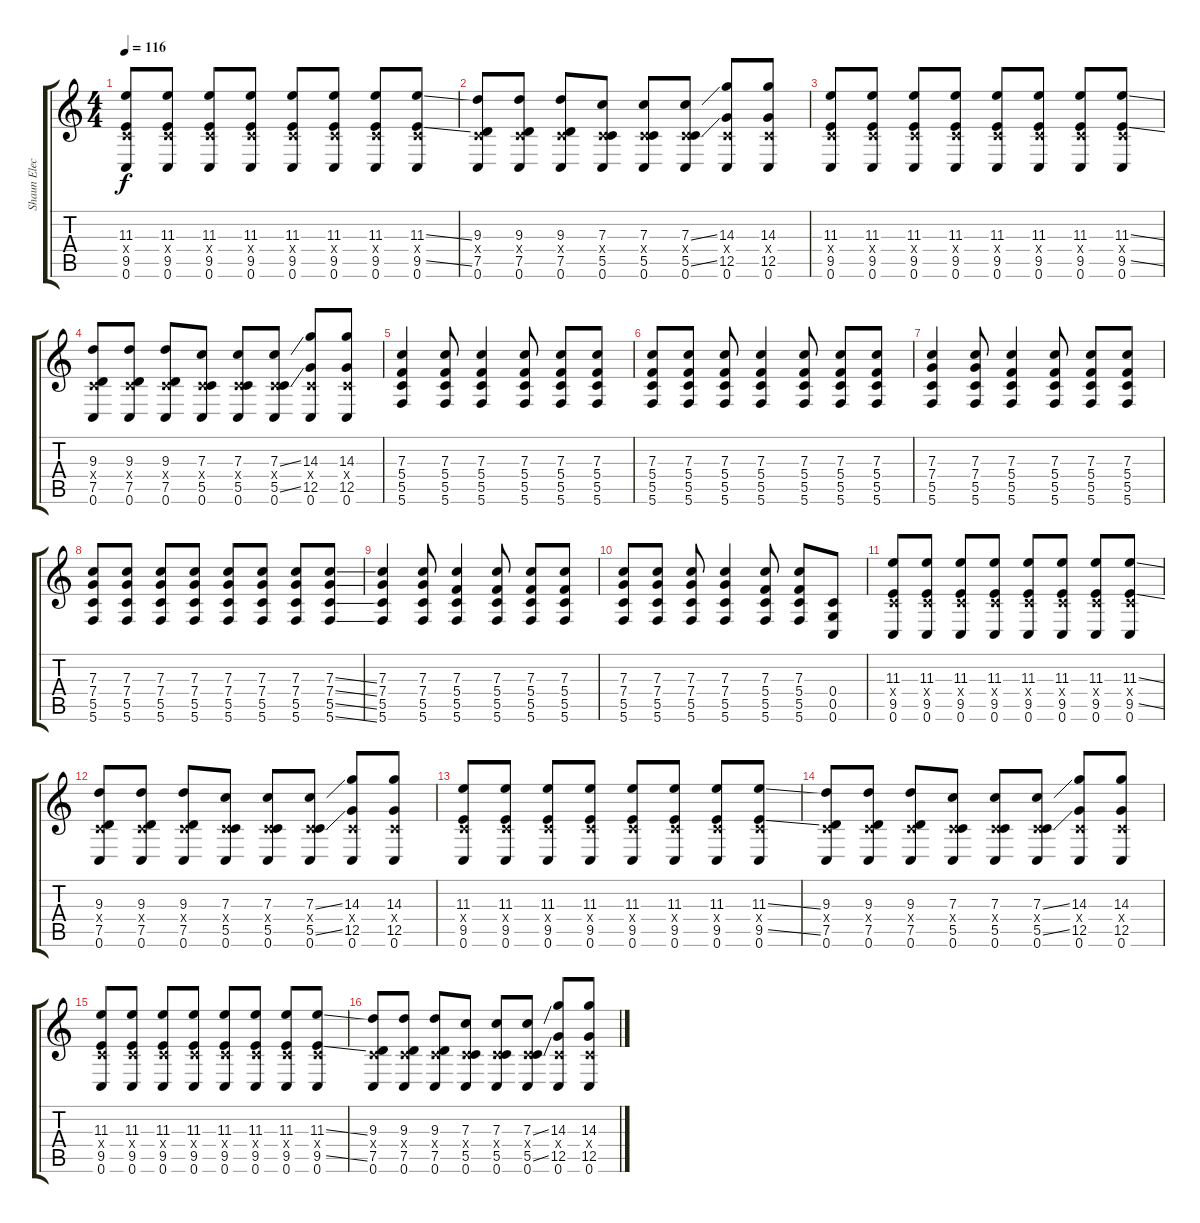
\track ("Shaun Electric" "Shaun Elec") {instrument distortionguitar}
\staff {score tabs}
\tuning (D4 A3 F3 C3 G2 C2) {hide}
\ts (4 4)
\tempo 116
\clef g2
\ks c
(11.3 0.4{x} 9.5 0.6).8{dy f} (11.3 0.4{x} 9.5 0.6).8 (11.3 0.4{x} 9.5 0.6).8 (11.3 0.4{x} 9.5 0.6).8 (11.3 0.4{x} 9.5 0.6).8 (11.3 0.4{x} 9.5 0.6).8 (11.3 0.4{x} 9.5 0.6).8 (11.3{ss} 0.4{x} 9.5{ss} 0.6).8 |
(9.3 0.4{x} 7.5 0.6).8 (9.3 0.4{x} 7.5 0.6).8 (9.3 0.4{x} 7.5 0.6).8 (7.3 0.4{x} 5.5 0.6).8 (7.3 0.4{x} 5.5 0.6).8 (7.3{ss} 0.4{x} 5.5{ss} 0.6).8 (14.3 0.4{x} 12.5 0.6).8 (14.3 0.4{x} 12.5 0.6).8 |
(11.3 0.4{x} 9.5 0.6).8 (11.3 0.4{x} 9.5 0.6).8 (11.3 0.4{x} 9.5 0.6).8 (11.3 0.4{x} 9.5 0.6).8 (11.3 0.4{x} 9.5 0.6).8 (11.3 0.4{x} 9.5 0.6).8 (11.3 0.4{x} 9.5 0.6).8 (11.3{ss} 0.4{x} 9.5{ss} 0.6).8 |
(9.3 0.4{x} 7.5 0.6).8 (9.3 0.4{x} 7.5 0.6).8 (9.3 0.4{x} 7.5 0.6).8 (7.3 0.4{x} 5.5 0.6).8 (7.3 0.4{x} 5.5 0.6).8 (7.3{ss} 0.4{x} 5.5{ss} 0.6).8 (14.3 0.4{x} 12.5 0.6).8 (14.3 0.4{x} 12.5 0.6).8 |
(7.3 5.4 5.5 5.6).4 (7.3 5.4 5.5 5.6).8 (7.3 5.4 5.5 5.6).4 (7.3 5.4 5.5 5.6).8 (7.3 5.4 5.5 5.6).8 (7.3 5.4 5.5 5.6).8 |
(7.3 5.4 5.5 5.6).8 (7.3 5.4 5.5 5.6).8 (7.3 5.4 5.5 5.6).8 (7.3 5.4 5.5 5.6).4 (7.3 5.4 5.5 5.6).8 (7.3 5.4 5.5 5.6).8 (7.3 5.4 5.5 5.6).8 |
(7.3 7.4 5.5 5.6).4 (7.3 7.4 5.5 5.6).8 (7.3 5.4 5.5 5.6).4 (7.3 5.4 5.5 5.6).8 (7.3 5.4 5.5 5.6).8 (7.3 5.4 5.5 5.6).8 |
(7.3 7.4 5.5 5.6).8 (7.3 7.4 5.5 5.6).8 (7.3 7.4 5.5 5.6).8 (7.3 7.4 5.5 5.6).8 (7.3 7.4 5.5 5.6).8 (7.3 7.4 5.5 5.6).8 (7.3 7.4 5.5 5.6).8 (7.3{ss} 7.4{ss} 5.5{ss} 5.6{ss}).8 |
(7.3 7.4 5.5 5.6).4 (7.3 7.4 5.5 5.6).8 (7.3 5.4 5.5 5.6).4 (7.3 5.4 5.5 5.6).8 (7.3 5.4 5.5 5.6).8 (7.3 5.4 5.5 5.6).8 |
(7.3 7.4 5.5 5.6).8 (7.3 7.4 5.5 5.6).8 (7.3 7.4 5.5 5.6).8 (7.3 7.4 5.5 5.6).4 (7.3 5.4 5.5 5.6).8 (7.3 5.4 5.5 5.6).8 (0.4 0.5 0.6).8 |
(11.3 0.4{x} 9.5 0.6).8 (11.3 0.4{x} 9.5 0.6).8 (11.3 0.4{x} 9.5 0.6).8 (11.3 0.4{x} 9.5 0.6).8 (11.3 0.4{x} 9.5 0.6).8 (11.3 0.4{x} 9.5 0.6).8 (11.3 0.4{x} 9.5 0.6).8 (11.3{ss} 0.4{x} 9.5{ss} 0.6).8 |
(9.3 0.4{x} 7.5 0.6).8 (9.3 0.4{x} 7.5 0.6).8 (9.3 0.4{x} 7.5 0.6).8 (7.3 0.4{x} 5.5 0.6).8 (7.3 0.4{x} 5.5 0.6).8 (7.3{ss} 0.4{x} 5.5{ss} 0.6).8 (14.3 0.4{x} 12.5 0.6).8 (14.3 0.4{x} 12.5 0.6).8 |
(11.3 0.4{x} 9.5 0.6).8 (11.3 0.4{x} 9.5 0.6).8 (11.3 0.4{x} 9.5 0.6).8 (11.3 0.4{x} 9.5 0.6).8 (11.3 0.4{x} 9.5 0.6).8 (11.3 0.4{x} 9.5 0.6).8 (11.3 0.4{x} 9.5 0.6).8 (11.3{ss} 0.4{x} 9.5{ss} 0.6).8 |
(9.3 0.4{x} 7.5 0.6).8 (9.3 0.4{x} 7.5 0.6).8 (9.3 0.4{x} 7.5 0.6).8 (7.3 0.4{x} 5.5 0.6).8 (7.3 0.4{x} 5.5 0.6).8 (7.3{ss} 0.4{x} 5.5{ss} 0.6).8 (14.3 0.4{x} 12.5 0.6).8 (14.3 0.4{x} 12.5 0.6).8 |
(11.3 0.4{x} 9.5 0.6).8 (11.3 0.4{x} 9.5 0.6).8 (11.3 0.4{x} 9.5 0.6).8 (11.3 0.4{x} 9.5 0.6).8 (11.3 0.4{x} 9.5 0.6).8 (11.3 0.4{x} 9.5 0.6).8 (11.3 0.4{x} 9.5 0.6).8 (11.3{ss} 0.4{x} 9.5{ss} 0.6).8 |
(9.3 0.4{x} 7.5 0.6).8 (9.3 0.4{x} 7.5 0.6).8 (9.3 0.4{x} 7.5 0.6).8 (7.3 0.4{x} 5.5 0.6).8 (7.3 0.4{x} 5.5 0.6).8 (7.3{ss} 0.4{x} 5.5{ss} 0.6).8 (14.3 0.4{x} 12.5 0.6).8 (14.3 0.4{x} 12.5 0.6).8
